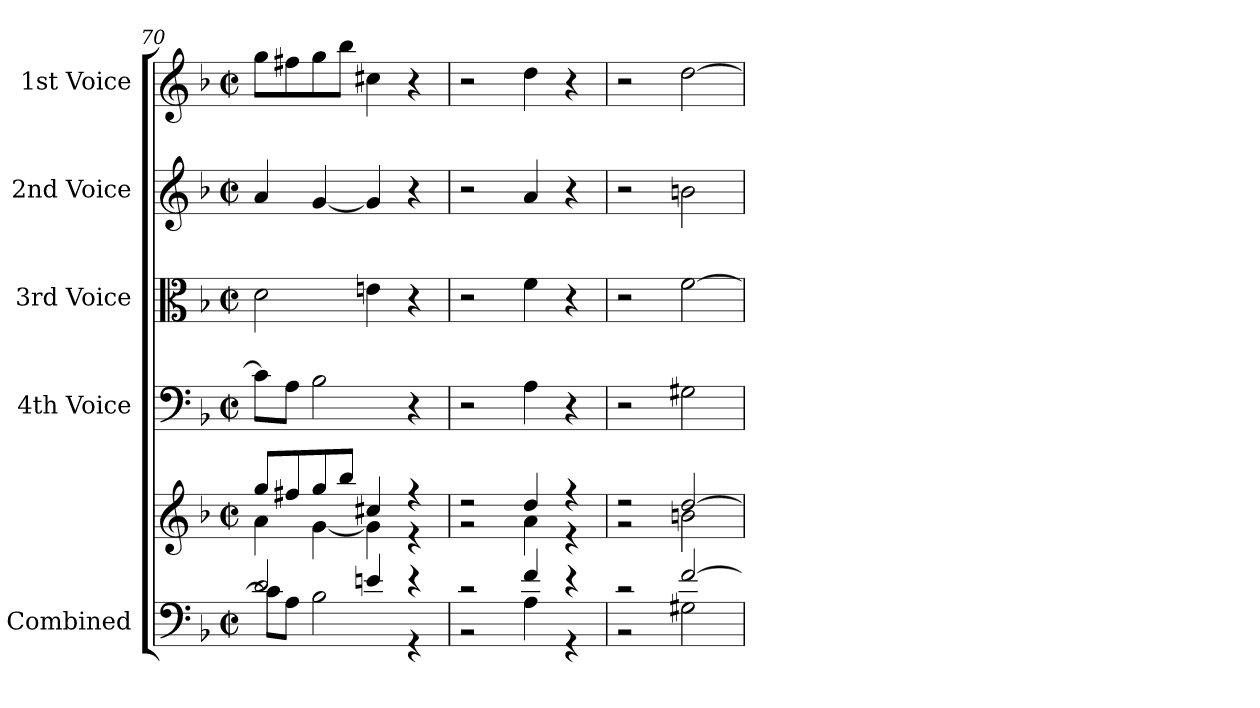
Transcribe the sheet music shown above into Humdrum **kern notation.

**kern	**kern	**kern	**kern	**kern	**kern
*part5	*part5	*part4	*part3	*part2	*part1
*staff6	*staff5	*staff4	*staff3	*staff2	*staff1
*I"Combined	*	*I"4th Voice	*I"3rd Voice	*I"2nd Voice	*I"1st Voice
!!LO:PB:g=z
*clefF4	*clefG2	*clefF4	*clefC3	*clefG2	*clefG2
*k[b-]	*k[b-]	*k[b-]	*k[b-]	*k[b-]	*k[b-]
*M2/2	*M2/2	*M2/2	*M2/2	*M2/2	*M2/2
*met(c|)	*met(c|)	*met(c|)	*met(c|)	*met(c|)	*met(c|)
=70	=70	=70	=70	=70	=70
*^	*^	*	*	*	*
2d/	8c\L]	8gg/L	4a\	8c\L]	2d\	4a/	8gg\L
.	8A\J	8ff#X/	.	8A\J	.	.	8ff#X\
*	*	*	*	*	*	*	*MM80
.	2B-\	8gg/	[4g\	2B-\	.	[4g/	8gg\
.	.	8bb-/J	.	.	.	.	8bb-\J
4en/	.	4cc#X/	4g\]	.	4en\	4g/]	4cc#X\
4r	4r	4r	4r	4r	4r	4r	4r
=71	=71	=71	=71	=71	=71	=71	=71
2r	2r	2r	2r	2r	2r	2r	2r
4f/	4A\	4dd/	4a\	4A\	4f\	4a/	4dd\
4r	4r	4r	4r	4r	4r	4r	4r
=72	=72	=72	=72	=72	=72	=72	=72
2r	2r	2r	2r	2r	2r	2r	2r
[2f/	2G#X\	[2dd/	2bn\	2G#X\	[2f\	2bn\	[2dd\
*v	*v	*	*	*	*	*	*
*	*v	*v	*	*	*	*
=	=	=	=	=	=
*-	*-	*-	*-	*-	*-
